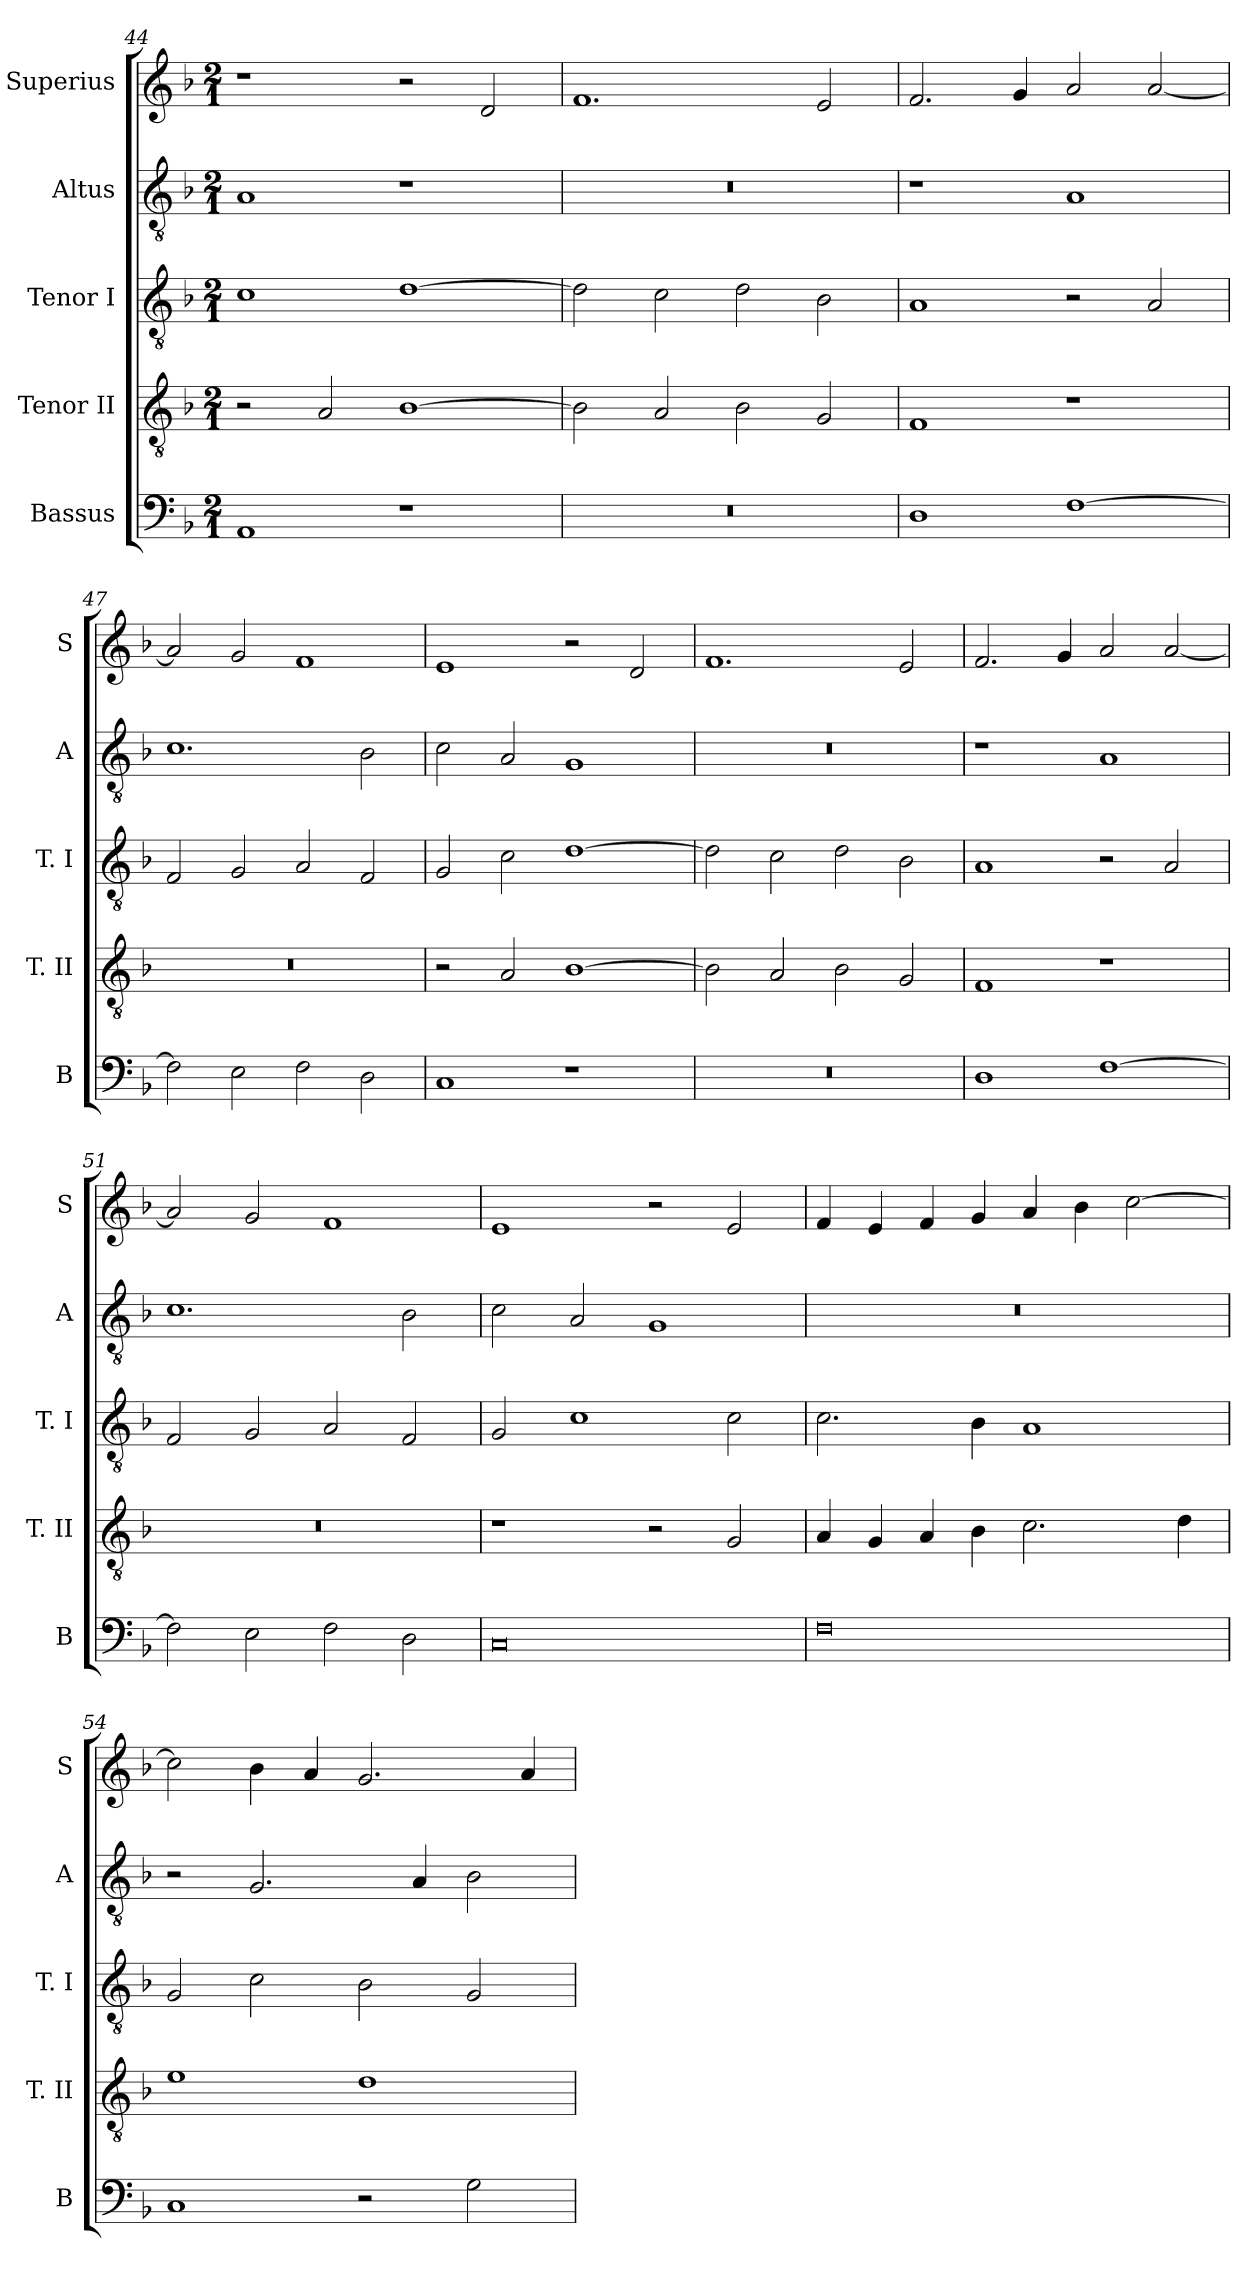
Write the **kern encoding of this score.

**kern	**kern	**kern	**kern	**kern
*part5	*part4	*part3	*part2	*part1
*staff5	*staff4	*staff3	*staff2	*staff1
*I"Bassus	*I"Tenor II	*I"Tenor I	*I"Altus	*I"Superius
*I'B	*I'T. II	*I'T. I	*I'A	*I'S
*clefF4	*clefGv2	*clefGv2	*clefGv2	*clefG2
*k[b-]	*k[b-]	*k[b-]	*k[b-]	*k[b-]
*F:	*F:	*F:	*F:	*F:
*M2/1	*M2/1	*M2/1	*M2/1	*M2/1
=44	=44	=44	=44	=44
1AA	2r	1c	1A	1r
.	2A	.	.	.
1r	[1B-	[1d	1r	2r
.	.	.	.	2d
=45	=45	=45	=45	=45
0r	2B-]	2d]	0r	1.f
.	2A	2c	.	.
.	2B-	2d	.	.
.	2G	2B-	.	2e
=46	=46	=46	=46	=46
1D	1F	1A	1r	2.f
.	.	.	.	4g
[1F	1r	2r	1A	2a
.	.	2A	.	[2a
=47	=47	=47	=47	=47
2F]	0r	2F	1.c	2a]
2E	.	2G	.	2g
2F	.	2A	.	1f
2D	.	2F	2B-	.
=48	=48	=48	=48	=48
1C	2r	2G	2c	1e
.	2A	2c	2A	.
1r	[1B-	[1d	1G	2r
.	.	.	.	2d
=49	=49	=49	=49	=49
0r	2B-]	2d]	0r	1.f
.	2A	2c	.	.
.	2B-	2d	.	.
.	2G	2B-	.	2e
=50	=50	=50	=50	=50
1D	1F	1A	1r	2.f
.	.	.	.	4g
[1F	1r	2r	1A	2a
.	.	2A	.	[2a
=51	=51	=51	=51	=51
2F]	0r	2F	1.c	2a]
2E	.	2G	.	2g
2F	.	2A	.	1f
2D	.	2F	2B-	.
=52	=52	=52	=52	=52
0C	1r	2G	2c	1e
.	.	1c	2A	.
.	2r	.	1G	2r
.	2G	2c	.	2e
=53	=53	=53	=53	=53
0F	4A	2.c	0r	4f
.	4G	.	.	4e
.	4A	.	.	4f
.	4B-	4B-	.	4g
.	2.c	1A	.	4a
.	.	.	.	4b-
.	.	.	.	[2cc
.	4d	.	.	.
=54	=54	=54	=54	=54
1C	1e	2G	2r	2cc]
.	.	2c	2.G	4b-
.	.	.	.	4a
2r	1d	2B-	.	2.g
.	.	.	4A	.
2G	.	2G	2B-	.
.	.	.	.	4a
=	=	=	=	=
*-	*-	*-	*-	*-
